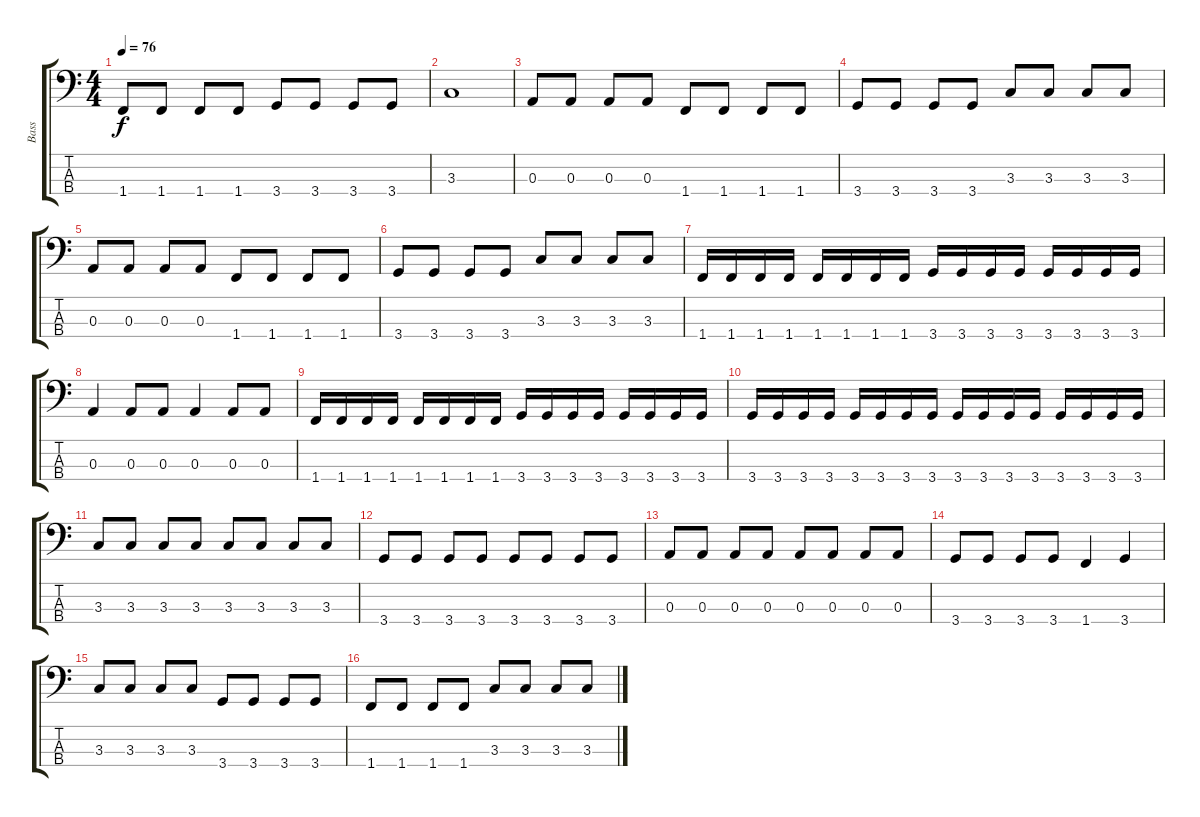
\track ("Bass" "Bass") {instrument electricbassfinger}
\staff {score tabs}
\tuning (G2 D2 A1 E1) {hide}
\ts (4 4)
\tempo 76
\clef f4
\ks c
1.4.8{dy f} 1.4.8 1.4.8 1.4.8 3.4.8 3.4.8 3.4.8 3.4.8 |
3.3.1 |
0.3.8 0.3.8 0.3.8 0.3.8 1.4.8 1.4.8 1.4.8 1.4.8 |
3.4.8 3.4.8 3.4.8 3.4.8 3.3.8 3.3.8 3.3.8 3.3.8 |
0.3.8 0.3.8 0.3.8 0.3.8 1.4.8 1.4.8 1.4.8 1.4.8 |
3.4.8 3.4.8 3.4.8 3.4.8 3.3.8 3.3.8 3.3.8 3.3.8 |
1.4.16 1.4.16 1.4.16 1.4.16 1.4.16 1.4.16 1.4.16 1.4.16 3.4.16 3.4.16 3.4.16 3.4.16 3.4.16 3.4.16 3.4.16 3.4.16 |
0.3.4 0.3.8 0.3.8 0.3.4 0.3.8 0.3.8 |
1.4.16 1.4.16 1.4.16 1.4.16 1.4.16 1.4.16 1.4.16 1.4.16 3.4.16 3.4.16 3.4.16 3.4.16 3.4.16 3.4.16 3.4.16 3.4.16 |
3.4.16 3.4.16 3.4.16 3.4.16 3.4.16 3.4.16 3.4.16 3.4.16 3.4.16 3.4.16 3.4.16 3.4.16 3.4.16 3.4.16 3.4.16 3.4.16 |
3.3.8 3.3.8 3.3.8 3.3.8 3.3.8 3.3.8 3.3.8 3.3.8 |
3.4.8 3.4.8 3.4.8 3.4.8 3.4.8 3.4.8 3.4.8 3.4.8 |
0.3.8 0.3.8 0.3.8 0.3.8 0.3.8 0.3.8 0.3.8 0.3.8 |
3.4.8 3.4.8 3.4.8 3.4.8 1.4.4 3.4.4 |
3.3.8 3.3.8 3.3.8 3.3.8 3.4.8 3.4.8 3.4.8 3.4.8 |
1.4.8 1.4.8 1.4.8 1.4.8 3.3.8 3.3.8 3.3.8 3.3.8
